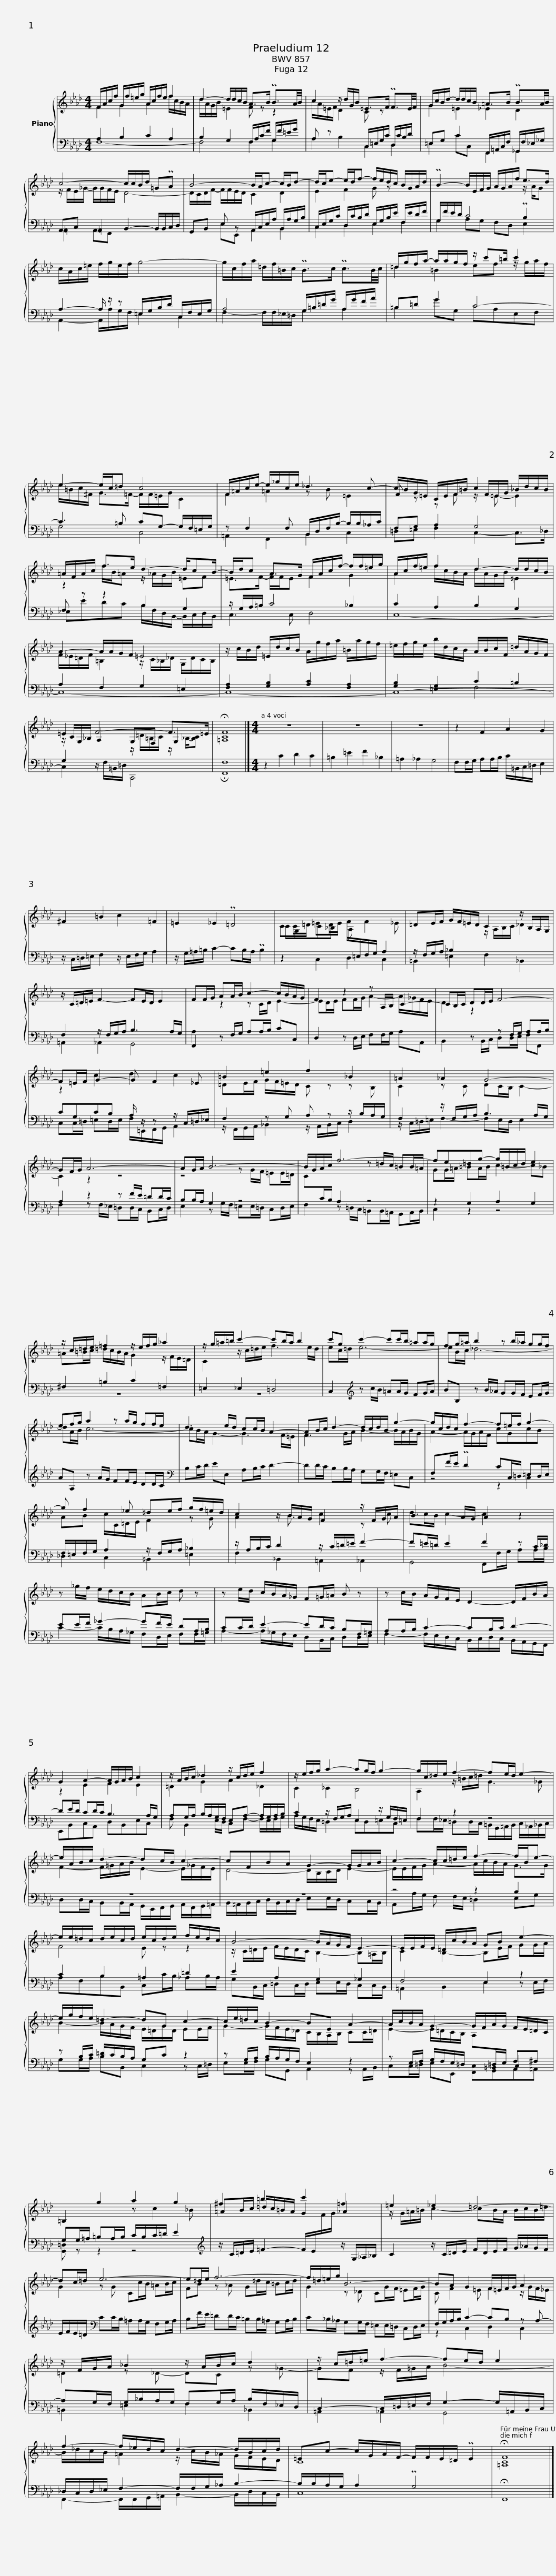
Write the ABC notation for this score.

X:1
%%score { ( 1 2 5 7 ) | ( 3 4 6 ) }
L:1/8
M:4/4
I:linebreak $
K:Ab
V:1 treble
V:2 treble
V:5 treble
V:7 treble
V:3 bass
V:4 bass
V:6 bass
V:1
 F/A/c/f/ G/f/=e/g/ A/c/f/e/ f2 | d2- d/d/c/B/ A>B PB3/2A/4B/4 |$ c2 z/ d/G/B/ =E>F PF3/2E/4F/4 | G/c/B/d/- d/d/c/B/ =A>B PB3/2A/4B/4 |$ c4- c/c/B/d/ =GPA |$ %5
 B4- B/A/c- c/B/d- | d/c/e- e/d/f- f/e/d/c/ B/G/A/d/ | PB2- B/E/F/G/ A/G/A/f/ e>d |$ c/A/c/=e/ f/g/e/f/ g4- | g/c/f/a/ =d/f/=B/c/ PB>c Pc3/2B/4c/4 |$ %10
 =d/g/f/a/- a/a/g/f/ z/ c'=b/ c'2 |$ e2- e/c/=d c4 | F/=A/c/e/- e/_g/c/e/ _d3 c- |$ c/B/G/=E/ C/E/F/=B/ c2 _B/d/c/B/ |$ =A/F/A/c/ f>e d2- d/cB/- | %15
 B/d/c A>G F/A/c/f/- f/f/=e/g/ |$ A/c/f/=e/ f2 d2- d/d/c/B/ | A2- A/A/G/F/ =E4 | z/ c/B/d/ =E/d/c/B/ A/g/f/a/ =B/a/g/f/ |$ =e/f/g/e/ b/d/c/B/ A/B/c/F/ =d/A/G/F/ | %20
 =E2 F4- F>=E | !fermata![=A,CF]8 |]$[M:4/4] z8 | z8 | z8 | %25
 z2 F2 A2 G2 | ^F2 =B2 c2 =F2 |$ =E2 _E2 P=D4 | CC/=D/ =ED/E/ F/[I:staff +1]=E,/F,/G,/ A,2 |[I:staff -1] =DE/F/ G/F/=E/D/ C2 z/ B,/A,/G,/ |$ %30
 z/ C/=D/=E/ F2- FE/D/ E2 | FF/G/ AA/B/ c2- c/B/A/G/ | F2 z2 z A,/B,/ C2- |$ CB,/C/ DD/E/ F4- | F=E/F/ G2- G F2 _E | %35
 =B2 =e2 f2 _B2 |$ =A2 _A2 G4- | GF/G/ A6- | AG/A/ B6- |$ B/G/A/c/ f6- | %40
 fe=dg- g/=B/c/d/ e2 | z/ c/=d/e/ =f2 z/ e/f/g/ _a2 |$ z/ g/=a/=b/ c'2- c'b/a/ b2 | c'g c'2- c'c'/b/ =aa/g/ | fg/=a/ b2 z b/_a/ gg/f/ |$ %45
 ef/g/ a2 z a/g/ ff/e/ | d3 e/d/ cc/B/ A2- | AB/c/ d2- d/c/d/B/ g2- |$ g/c/d/c/ f2- f=e/f/ g2- | g f2 _e =de/f/ g/f/=e/d/ |$ %50
 c2 z/ B/A/G/ F2 z/ F/G/A/ | B3 A/G/ A2 z2 |$ z _g/f/ e/d/c/B/ AB/c/ d z |$ z e/d/ c/B/A/_G/ F=G/=A/ B z | z c/B/ A/G/F/E/ D2- D/F/B/A/ | %55
 G2 A2- A/G/A/B/ c2 |$ z/ A/B/c/ _d2 z/ c/d/e/ f2 | z/ e/f/g/ a2- ag/f/ g2- |$ g/c/=d/e/ f2- fe/d/ e2- | e/A/B/c/ d2- dc/B/ c2- |$ %60
 cFBA G2- G/G/A/B/ | c2- c/c/=d/e/ f2- f/B/e- | e/e/=d/c/ d/e/c/d/ e/c/d/e/ f/e/d/c/ |$ B4- B/A/G/F/ E2- | E/E/F/E/ =D/c/B/A/ GB e2- | %65
 e/g/f/e/ =d2- dG c2- |$ c/e/=d/c/ B2- BE A2- | A/c/B/A/ G2- G/F/A/G/ F/E/=D/C/ | =B,2 g2 a2 g2 |$ ^f2 =b2 c'2 =f2 | %70
 =e2 _e2 =d4- |$ dc/=d/ e6- | e=d/e/ f6- | f/=d/=e/g/ B6- |$ BA G2 F/=E/F/G/ A2 | %75
 z/ F/G/A/ _B2 z/ A/B/c/ d2 | z/ c/=d/=e/ f2- fe/d/ e2 |$ f2- f/_e/d/c/ d2- d/B/c/d/ | =Ec- c/G/A/F/- F/F/E/=D/ PE2 | !fermata![=A,CF]8 |] %80
V:2
 F2 G2 A2 f/c/B/A/ | d/A/G/B/ =E2 F z z2 |$ c/A/=E/F/ D2 C z x2 | G2 =E2 _E2 D2 |$ z/ F/E/_G/- G/G/F/E/ D4- |$ %5
 D/C/D/F/- F/F/E/D/ C2 D2 | E2 F2 G z x2 | x6 z/ A/G |$ x8 | x8 |$ %10
 =d2 =B2 ef z/ g/a/f/ |$ e/=B/c/^F/ G>=F- F/F/=E/G/ C2 | F2 =A2 z B =E2 |$ F z z F z/ F/=E/G/ x2 |$ z2 f/B/=A z/ _A/G/B/ =EF | %15
 =E>F- F/F/E F2 G2 |$ A2 f/c/B/A/ d/A/G/B/ =E2 | F/_E/=D/F/ =B,2 z/ C/_B,/_D/ G,/D/C/B,/ | x8 |$ x8 | %20
 z/ C/G,/_B,/ A,2 G,F, G,2 | x8 |]$[M:4/4] x8 | x8 | x8 | %25
 x8 | x8 |$ x8 | CG,C_B, A, F2 _E | x4 z/ A,/B,/C/ _D2 |$ %30
 x8 | x2 z2 z C/D/ E2- | ED/E/ FF/G/ A2- A/_G/F/E/ |$ D2 z2 x4 | x8 | %35
 =DE/F/ G/F/=E/D/ C z z B, |$ C2 z C DC/B,/ C2- | C2 z2 z4 | z4 z G/F/ =EE/=D/ |$ x4 z =d/c/ =BB/=A/ | %40
 GG/=A/ =BA/B/ c2- c_B | =A=B/c/ =d/c/B/A/ G2 z/ F/E/=D/ |$ C2 z/ c/=d/e/ f3 e/d/ | ec/=d/ e6- | eB/c/ _d6- |$ %45
 dA/B/ c6- | cB/A/ G2- G3 F/=E/ | F3 G/A/ B2- B/A/B/G/ |$ A2- A/G/A/F/ cGcB | AB c/C/=D/E/ F2 z G |$ %50
 A2 z/ B3/2 c2 z c | dc/B/ c2- c2 z2 |$ x8 |$ x8 | x8 | %55
 z2 E2 F2 E2 |$ =D2 G2 A2 _D2 | C2 _C2 B,4 |$ A,2 z/ =B/c/=d/ G3 _G | F2- F/=G/A/B/ E2- E/_G/F/E/ |$ %60
 D4- D/B,/C/D/ E2- | E/E/F/G/ A2- A/c/B/A/ G>G | F4 E z z2 |$ z/ C/=D/E/ F/E/D/C/ B,2- B,=A,/B,/ | C2 B,2- B,E/F/ GG/A/ | %65
 B2- B/A/G/F/ E/=D/G/D/ EE/F/ |$ G2- G/F/E/_D/ C/B,/A,/B,/ CC/=D/ | E2- E/=D/C/B,/ A,[I:staff +1]=D,/E,/ F,^F, |[I:staff -1] x4 z c2 _B |$ =AB/c/ =d/c/=B/A/ G2 _A2 | %70
 z/ G/=A/=B/ c2- cB/A/ B/c/B/=d/ |$ G2 z G Cc/B/ =AB/c/ | FB z _A G=d/c/ =Bc/d/ | G2 z _D CG/F/ =EF/G/ |$ C F2 =E F2 z/ G/F/_E/ | %75
 =D2 z _D- DC z _G- | GF z/ F/=G/A/ B4- |$ B/_d/c/B/ =A2 z/ c/B/_A/ G/F/E/D/ | C8 | x8 |] %80
V:3
 A,2 B,2 C2 A,2 | B,2 G,2 F,/A,/C/F/ G,/F/=E/G/ |$ A, z x2 C,/=E,/G,/C/ D,/C/B,/D/ | =E,G, C2 F,,/=A,,/C,/F,/ _G,,/F,/_E,/_G,/ |$ A,,C, =A,,2 B,,2- B,,/B,,/C,/D,/ |$ %5
 G,,B,, E, z A,,/C,/E,/A,/ B,,/A,/G,/B,/ | C,/E,/G,/C/ D,/C/B,/D/ E,/G,/B,/E/ F,/E/D/F/ | G,/F/E/D/ C4 PB,2 |$ A,2- A,/ z/ z =E,/G,/B,/D/ C,/F,/E,/G,/ | A,4 G,/=B,/=D/G/ A,/G/F/A/ |$ %10
 =B,=D G2 C4- |$ C3 =B, CG,- G,/F,/=E,/G,/ | z F,2 F, B,,/D,/F,/B,/- B,/B,/_A,/C/ |$ F,G, A,2 G,4 |$ F, z z2 B,2 G,2 | %15
 z/ G,/A,/=B,/ C4 _B,2 |$ C2 A,2 B,2 G,2 | A,2 F,2 G,2 =E,2 | [F,A,]2 [G,B,]2 [A,C]2 [F,A,]2 |$ [G,B,]2 [=E,G,]2 C2 =B,2 | %20
 G,2 x2 x4 | F,8 |]$[M:4/4] z2 C2 D2 C2 | =B,2 =E2 F2 _B,2 | =A,2 _A,2 G,4 | %25
 F,F,/G,/ A,A,/B,/ C/=B,,/C,/=D,/ E,2 | z/ C,/=D,/=E,/ F,2 z/ E,/F,/G,/ A,2 |$ z/ G,/=A,/=B,/ C2- CB,/A,/ PB,2 | z2 C,2 D,2 C,2 | z/ F,/G,/A,/ _B,2 x4 |$ %30
 F,2 z/ F,/G,/A,/ B,3 A,/G,/ | F,,2 z F,/G,/ A,A,/B,/ CC, | D,2 z D,/E,/ F,F,/G,/ A,A,, |$ x4 z F,/G,/ A,A,/B,/ | CG,CB, A,/ z/ z z/ C,/=D,/_E,/ | %35
 F,2 z G, A, z z/ B,/A,/G,/ |$ F,2 z/ F,/G,/A,/ B,3 A,/G,/ | A,2 z2 z F/E/ =DD/C/ | B,B,/A,/ G,2 z4 |$[I:staff -1] C[I:staff +1]C/B,/ A,2 z4 | %40
 z2 G,2 A,2 G,2 | ^F,2 =B,2 C2 =F,2 |$ =E,2 _E,2 =D,4 | C,2[K:treble] z c/B/ =AA/G/ FG/A/ | BB, z B/_A/ GG/F/ EF/G/ |$ %45
 AA, z A/G/ FF/E/ DD/C/ |[K:bass] B,C/D/ EE, A,B,/C/ D2- | DD/C/ B,B,/A,/ G,G,/F,/ =E,C, |$ F,F/E/ PD2 CC,/=D,/ =E,D,/E,/ | F,/=E,/F,/G,/ A,2 z/ F,/G,/A,/ _B,2 |$ %50
 z/ A,/B,/C/ D2 z/ C/=D/=E/ F2- | F=E/=D/ E2 F2 z C/_D/ |$ EE/F/ _G2- GF/E/ DA,/B,/ |$ CC/D/ E2- ED/C/ B,F,/=G,/ | A,A,/B,/ C2- CB,/C/ D2- | %55
 DE/D/ CD/C/ B,3 A,/G,/ |$ A,G,/A,/ B,/A,/G,/F,/ E,A,- A,/G,/A,/B,/ | C2 z/ F,/G,/A,/ E,2 z/ G,/F,/=E,/ |$ F,2 z2 z4 | z8 |$ %60
 z8 | z4 z2 B,2 | C2 B,2 =A,2 =D2 |$ E2 A,2 G,2 _G,2 | F,4 E,2 z2 | %65
 z B,/C/ =D/C/B,/A,/ G,C z2 |$ z G,/A,/ B,/A,/G,/F,/ E,2 z2 | z E,/F,/ G,/F,/E,/=D,/ x2 C,2 | G,G,/=A,/ =B,A,/B,/ C/B,/C/=D/ E2 |$[K:treble] z/ C/=D/E/ =F2- F/E/[I:staff -1]F/G/[I:staff +1] z/ G,/_A,/_B,/ | %70
 C2 z/ C/=D/E/ F/D/E/F/ G/_A/G/F/ |$ E/F/E/=D/[K:bass] CC/B,/ =A,A,/G,/ F,G,/A,/ | B,F/E/ =DD/C/ =B,B,/=A,/ G,A,/B,/ | C_B,/_A,/ G,G,/F,/ =E,E,/=D,/ C,D,/E,/ |$ F,/G,/A,/B,/ C2- CB, z A,- | %75
 A,G,/F,/ G,/_B,/A,/G,/ F,G,/A,/ B,/F,/_E,/D,/ | C,2- C,/=D,/=E,/F,/ G,2- G,/=A,,/B,,/C,/ |$ _D,/C,/D,/_E,/ F,2- F,/F,/G,/_A,/ B,2- | B,/B,/A,/G,/ A,2 PG,4 | !fermata!F,,8 |] %80
V:4
 F,8- | F,4 F,2 G,2 |$ A,2 B,2 C,2 D,2 | =E,2 CC, F,,2 _G,,2 |$ =A,,2 A,,F,, x4 |$ %5
 x2 E,E,, A,,2 B,,2 | C,2 D,2 E,2 F,2 | G,2 A,G, F,D, E,2 |$ A,,2- A,,/A,/G,/F,/ =E,2 C,2 | F,2- F,/F,/_E,/=D,/ G,2 A,2 |$ %10
 =B,2 GG, CA,E,F, |$ G,4 C,4 | =A,,2 F,,2 B,,2 C,2 |$ =D,=E, F,2 C,2- C,>_D, |$ _E,EDC B,/F,/D,/B,,/- B,,/C,/D,/B,,/ | %15
 C,3 C, D,4 |$ C,8- | C,8- | C,8- |$ C,8- | %20
 C,2 z/ F,/=B,,/=D,/ C,,4 | !fermata!F,,8 |]$[M:4/4] x8 | x8 | x8 | %25
 x8 | x8 |$ x8 | x8 | =B,,2 =E,2 F,2 _B,,2 |$ %30
 =A,,2 _A,,2 G,,4 | A,2 x6 | x8 |$ B,,2 z B,,/C,/ D,D,/E,/ F,F,, | C,C,/=D,/ =E,D,/E,/ F,/=E,,/F,,/G,,/ A,,2 | %35
 z/ F,,/G,,/A,,/ _B,,2 z/ A,,/B,,/C,/ D,2 |$ z/ C,/=D,/=E,/ F,2- F,E,/D,/ E,2 | F,2 z F,/_E,/ =D,D,/C,/ B,,C,/D,/ | E,2 z G,/F,/ =E,E,/=D,/ C,D,/E,/ |$ F,2 z =D,/C,/ =B,,B,,/=A,,/ G,,A,,/B,,/ | %40
 C,2 z2 z4 | z8 |$ z8 | x2[K:treble] x6 | x8 |$ %45
 x8 |[K:bass] x8 | x8 |$ z4 z2 C,2 | _D,2 C,2 =B,,2 =E,2 |$ %50
 F,2 _B,,2 =A,,2 _A,,2 | G,,4 F,,F,/G,/ A,A,/B,/ |$ C2- C/B,/A,/_G,/ F,D,/E,/ F,F,/=G,/ |$ A,2- A,/_G,/F,/E,/ D,B,,/C,/ D,D,/E,/ | F,2- F,/E,/D,/C,/ B,,/C,/D,/C,/ B,,/A,,/G,,/F,,/ | %55
 E,,B,,C,A,, D,B,,E,C, |$ F, B,,2 E,/D,/ C,F,- F,/E,/F,/G,/ | A,/G,/F,/E,/ =D,2 E,D,=E,C, |$ F,F,/_E,/ =D,D,/C,/ =B,,/G,,/=A,,/B,,/ C,/_A,,/_B,,/C,/ | D,D,/C,/ B,,B,,/A,,/ G,,/E,,/F,,/G,,/ A,,/F,,/G,,/=A,,/ |$ %60
 B,,/=A,,/B,,/C,/ D,/B,,/C,/D,/ E,E,/D,/ C,C,/B,,/ | A,,A,/G,/ F, F,/E,/ =D,2 E,G, | A,F,B,B,, C,C/B,/ _A,B,/A,/ |$ G,B,,/C,/ =D,C,/D,/ E,E,/D,/ C,C,/B,,/ | =A,,2 B,,2 E,2 z E,/F,/ | %65
 G,G,/A,/ B,B,, C,2 z C,/=D,/ |$ E,E,/F,/ G,G,, A,,2 z A,,/B,,/ | C,C,/=D,/ E,E,, [F,,C,][G,,=B,,]A,,=A,, | [G,,=D,] z z2 z4 |$[K:treble] x8 | %70
 x8 |$ x2[K:bass] x6 | x8 | x8 |$ z2 C,2 D,2 C,2 | %75
 =B,,2 =E,2 F,2 _B,,2 | =A,,2 _A,,2 G,,4 |$ F,,2- F,,/F,,/G,,/=A,,/ B,,2- B,,/D,/C,/B,,/ | C,8 | x8 |] %80
V:5
 x8 | x8 |$ x8 | x8 |$ x8 |$ %5
 x8 | x8 | x8 |$ x8 | x8 |$ %10
 x8 |$ x8 | x8 |$ x4 x =E- E2 |$ x8 | %15
 x8 |$ x8 | x8 | x8 |$ x8 | %20
 x8 | x8 |]$[M:4/4] x8 | x8 | x8 | %25
 x8 | x8 |$ x8 | x8 | x8 |$ %30
 x8 | x8 | x8 |$ x8 | x8 | %35
 x8 |$ x8 | x8 | x8 |$ x8 | %40
 x8 | x8 |$ x8 | x8 | x8 |$ %45
 x8 | x8 | x8 |$ x8 | x8 |$ %50
 x8 | x8 |$ x8 |$ x8 | x8 | %55
 x8 |$ x8 | x8 |$ x8 | x8 |$ %60
 x8 | x8 | x8 |$ x8 | x8 | %65
 x8 |$ x8 | x8 | x8 |$ x8 | %70
 x8 |$ x8 | x8 | x8 |$ x8 | %75
 x8 | x8 |$ x8 | x8 | x8 |] %80
V:6
 x8 | x8 |$ x8 | x8 |$ x8 |$ %5
 x8 | x8 | x8 |$ x8 | x8 |$ %10
 x8 |$ x8 | x8 |$ x8 |$ x8 | %15
 x8 |$ x8 | x8 | x8 |$ x4 F,4 | %20
 x8 | x8 |]$[M:4/4] x8 | x8 | x8 | %25
 x8 | x8 |$ x8 | x8 | x8 |$ %30
 x8 | x8 | x8 |$ x8 | x8 | %35
 x8 |$ x8 | x8 | x8 |$ x8 | %40
 x8 | x8 |$ x8 | x2[K:treble] x6 | x8 |$ %45
 x8 |[K:bass] x8 | x8 |$ x8 | x8 |$ %50
 x8 | x8 |$ x8 |$ x8 | x8 | %55
 x8 |$ x8 | x8 |$ x8 | x8 |$ %60
 x8 | x8 | x8 |$ x8 | x8 | %65
 x8 |$ x8 | x8 | x8 |$[K:treble] x8 | %70
 x8 |$ x2[K:bass] x6 | x8 | x8 |$ x8 | %75
 x8 | x8 |$ x8 | x8 | x8 |] %80
V:7
 x8 | x8 |$ x8 | x8 |$ x8 |$ %5
 x8 | x8 | x8 |$ x8 | x8 |$ %10
 x8 |$ x8 | x8 |$ x8 |$ x8 | %15
 x8 |$ x8 | x8 | x8 |$ x8 | %20
 x4 z/ =D/=B,/C/ z/ _B,/-[B,C] | x8 |]$[M:4/4] x8 | x8 | x8 | %25
 x8 | x8 |$ x8 | x8 | x8 |$ %30
 x8 | x8 | x8 |$ x8 | z2 c2 d2 c2 | %35
 x8 |$ x8 | x8 | x8 |$ x8 | %40
 x8 | x8 |$ x8 | x8 | x8 |$ %45
 x8 | x8 | x8 |$ x8 | x8 |$ %50
 x8 | x8 |$ x8 |$ x8 | x8 | %55
 x8 |$ x8 | x8 |$ x8 | x8 |$ %60
 x8 | x8 | x8 |$ x8 | x8 | %65
 x8 |$ x8 | x8 | x8 |$ x8 | %70
 x8 |$ x8 | x8 | x8 |$ x8 | %75
 x8 | x8 |$ x8 | x8 | x8 |] %80
